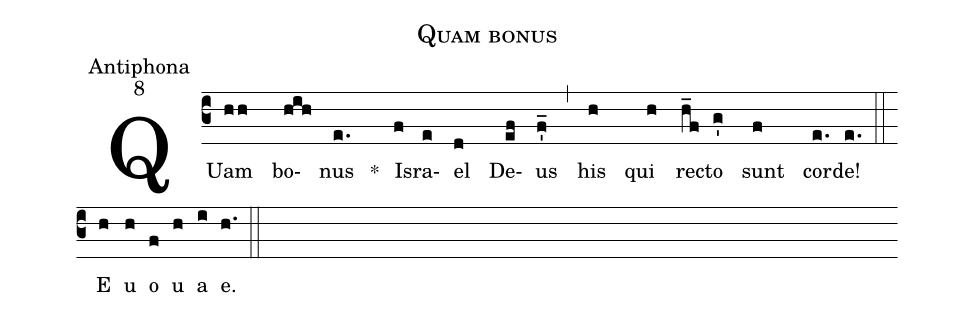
name:Quam bonus;
office-part:Antiphona;
mode:8;
%%
(c3) QUam(hh) bo(hih)nus(e.) *() Is(f)ra(e)el(d) De(ef)us(f'_) (,) his(h) qui(h) re(h_f)cto(g') sunt(f) cor(e.)de!(e.) (::) <eu>E(h) u(h) o(f) u(h) a(i) e.</eu>(h.) (::)
